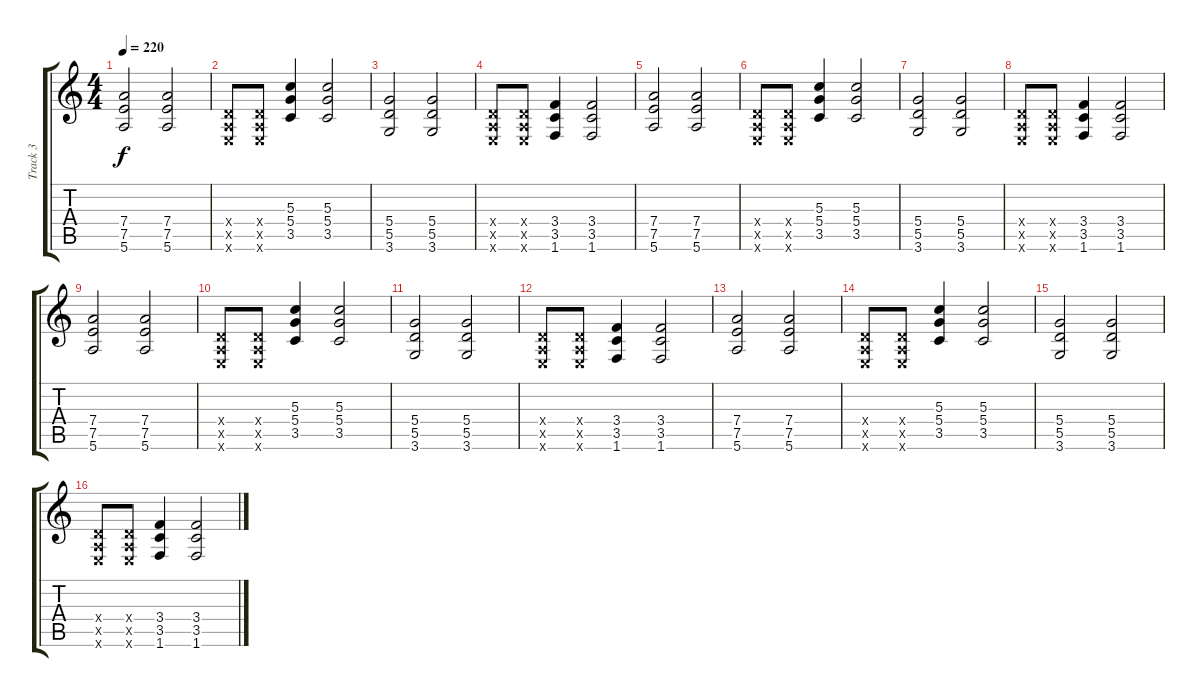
\track ("Track 3" "Track 3") {instrument distortionguitar}
\staff {score tabs}
\tuning (E4 B3 G3 D3 A2 E2) {hide}
\ts (4 4)
\tempo 220
\clef g2
\ks c
(7.4 7.5 5.6).2{dy f} (7.4 7.5 5.6).2 |
(0.4{x} 0.5{x} 0.6{x}).8 (0.4{x} 0.5{x} 0.6{x}).8 (5.3 5.4 3.5).4 (5.3 5.4 3.5).2 |
(5.4 5.5 3.6).2 (5.4 5.5 3.6).2 |
(0.4{x} 0.5{x} 0.6{x}).8 (0.4{x} 0.5{x} 0.6{x}).8 (3.4 3.5 1.6).4 (3.4 3.5 1.6).2 |
(7.4 7.5 5.6).2 (7.4 7.5 5.6).2 |
(0.4{x} 0.5{x} 0.6{x}).8 (0.4{x} 0.5{x} 0.6{x}).8 (5.3 5.4 3.5).4 (5.3 5.4 3.5).2 |
(5.4 5.5 3.6).2 (5.4 5.5 3.6).2 |
(0.4{x} 0.5{x} 0.6{x}).8 (0.4{x} 0.5{x} 0.6{x}).8 (3.4 3.5 1.6).4 (3.4 3.5 1.6).2 |
(7.4 7.5 5.6).2 (7.4 7.5 5.6).2 |
(0.4{x} 0.5{x} 0.6{x}).8 (0.4{x} 0.5{x} 0.6{x}).8 (5.3 5.4 3.5).4 (5.3 5.4 3.5).2 |
(5.4 5.5 3.6).2 (5.4 5.5 3.6).2 |
(0.4{x} 0.5{x} 0.6{x}).8 (0.4{x} 0.5{x} 0.6{x}).8 (3.4 3.5 1.6).4 (3.4 3.5 1.6).2 |
(7.4 7.5 5.6).2 (7.4 7.5 5.6).2 |
(0.4{x} 0.5{x} 0.6{x}).8 (0.4{x} 0.5{x} 0.6{x}).8 (5.3 5.4 3.5).4 (5.3 5.4 3.5).2 |
(5.4 5.5 3.6).2 (5.4 5.5 3.6).2 |
(0.4{x} 0.5{x} 0.6{x}).8 (0.4{x} 0.5{x} 0.6{x}).8 (3.4 3.5 1.6).4 (3.4 3.5 1.6).2
